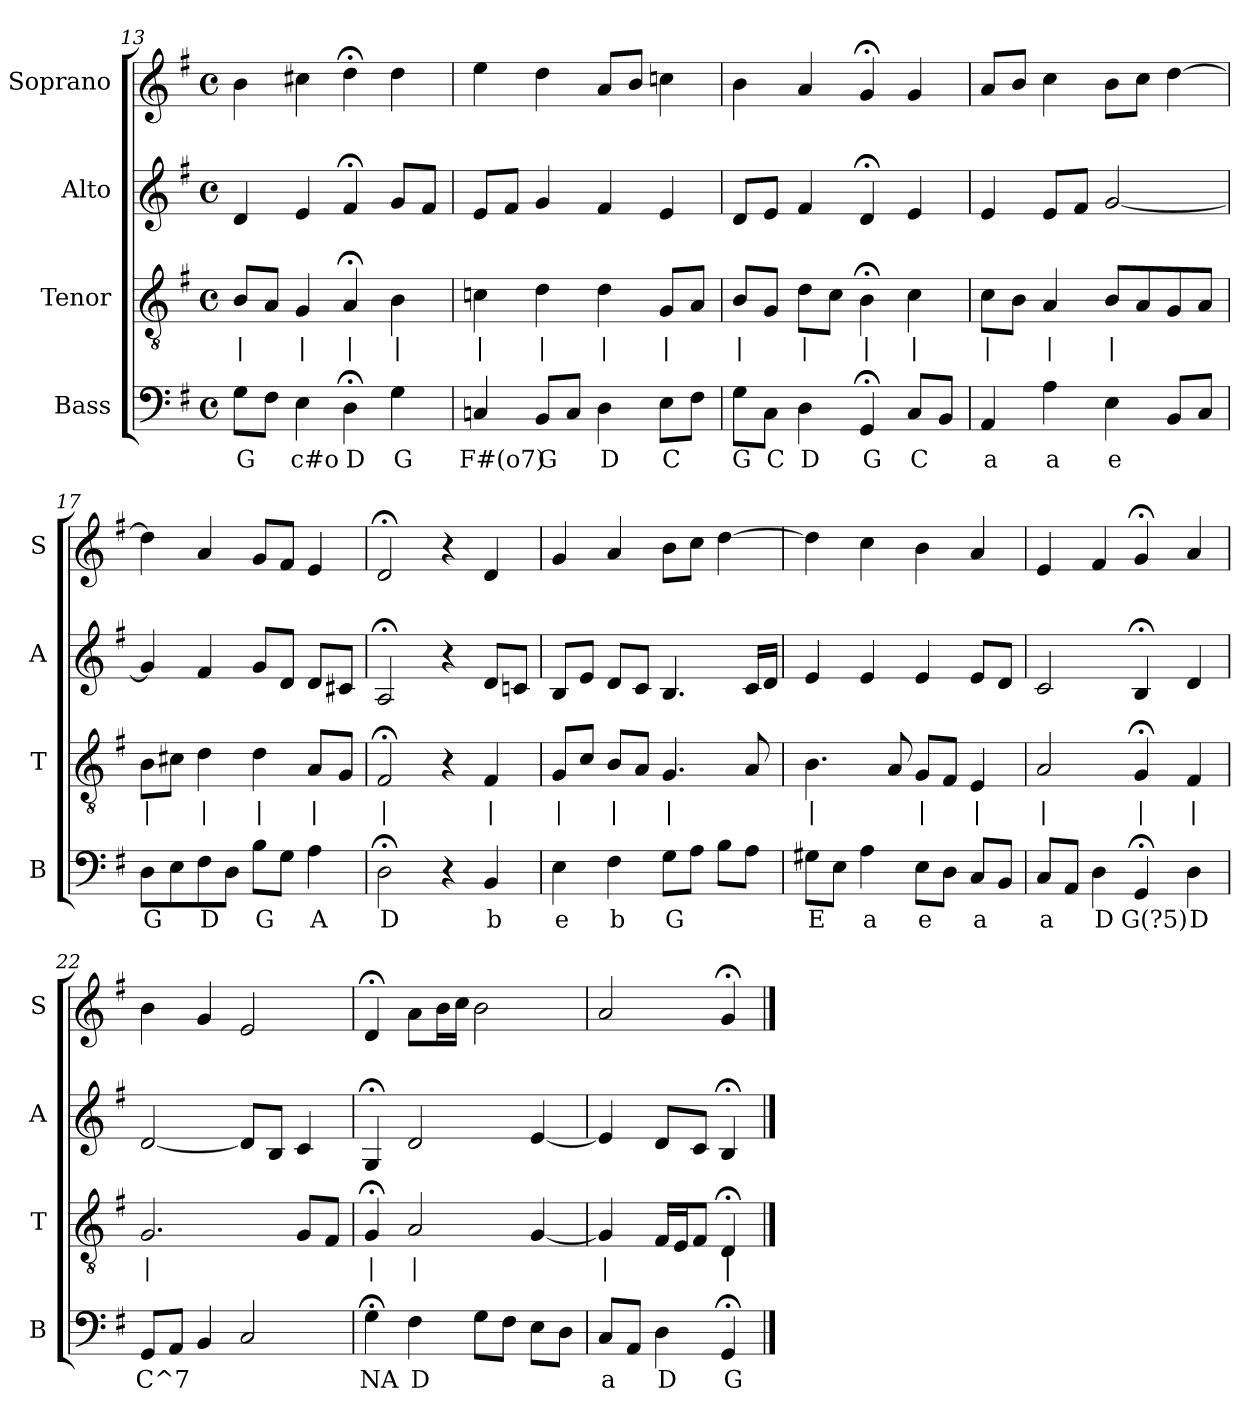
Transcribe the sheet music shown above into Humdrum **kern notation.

**kern	**text	**kern	**text	**kern	**kern
*part4	*part4	*part3	*part3	*part2	*part1
*staff4	*staff4	*staff3	*staff3	*staff2	*staff1
*I"Bass	*	*I"Tenor	*	*I"Alto	*I"Soprano
*I'B	*	*I'T	*	*I'A	*I'S
*clefF4	*	*clefGv2	*	*clefG2	*clefG2
*k[f#]	*	*k[f#]	*	*k[f#]	*k[f#]
*G:	*	*G:	*	*G:	*G:
*M4/4	*	*M4/4	*	*M4/4	*M4/4
*met(c)	*	*met(c)	*	*met(c)	*met(c)
=13	=13	=13	=13	=13	=13
8GL	G	8BL	|	4d	4b
8F#J	.	8AJ	.	.	.
4E	c#o	4G	|	4e	4cc#X
4D;<	D	4A;<	|	4f#;<	4dd;<
4G	G	4B	|	8gL	4dd
.	.	.	.	8f#J	.
=14	=14	=14	=14	=14	=14
4Cn	F#(o7)	4cn	|	8eL	4ee
.	.	.	.	8f#J	.
8BBL	G	4d	|	4g	4dd
8CJ	.	.	.	.	.
4D	D	4d	|	4f#	8aL
.	.	.	.	.	8bJ
8EL	C	8GL	|	4e	4ccn
8F#J	.	8AJ	.	.	.
=15	=15	=15	=15	=15	=15
8GL	G	8BL	|	8dL	4b
8CJ	C	8GJ	.	8eJ	.
4D	D	8dL	|	4f#	4a
.	.	8cJ	.	.	.
4GG;<	G	4B;<	|	4d;<	4g;<
8CL	C	4c	|	4e	4g
8BBJ	.	.	.	.	.
=16	=16	=16	=16	=16	=16
4AA	a	8cL	|	4e	8aL
.	.	8BJ	.	.	8bJ
4A	a	4A	|	8eL	4cc
.	.	.	.	8f#J	.
4E	e	8BL	|	[2g	8bL
.	.	8A	.	.	8ccJ
8BBL	.	8G	.	.	[4dd
8CJ	.	8AJ	.	.	.
=17	=17	=17	=17	=17	=17
8DL	G	8BL	|	4g]	4dd]
8E	.	8c#XJ	.	.	.
8F#	D	4d	|	4f#	4a
8DJ	.	.	.	.	.
8BL	G	4d	|	8gL	8gL
8GJ	.	.	.	8dJ	8f#J
4A	A	8AL	|	8dL	4e
.	.	8GJ	.	8c#XJ	.
=18	=18	=18	=18	=18	=18
2D;<	D	2F#;<	|	2A;<	2d;<
4r	.	4r	.	4r	4r
4BB	b	4F#	|	8dL	4d
.	.	.	.	8cnJ	.
=19	=19	=19	=19	=19	=19
4E	e	8GL	|	8BL	4g
.	.	8cJ	.	8eJ	.
4F#	b	8BL	|	8dL	4a
.	.	8AJ	.	8cJ	.
8GL	G	4.G	|	4.B	8bL
8AJ	.	.	.	.	8ccJ
8BL	.	.	.	.	[4dd
8AJ	.	8A	.	16cLL	.
.	.	.	.	16dJJ	.
=20	=20	=20	=20	=20	=20
8G#XL	E	4.B	|	4e	4dd]
8EJ	.	.	.	.	.
4A	a	.	.	4e	4cc
.	.	8A	.	.	.
8EL	e	8GL	|	4e	4b
8DJ	.	8F#J	.	.	.
8CL	a	4E	|	8eL	4a
8BBJ	.	.	.	8dJ	.
=21	=21	=21	=21	=21	=21
8CL	a	2A	|	2c	4e
8AAJ	.	.	.	.	.
4D	D	.	.	.	4f#
4GG;<	G(?5)	4G;<	|	4B;<	4g;<
4D	D	4F#	|	4d	4a
=22	=22	=22	=22	=22	=22
8GGL	C^7	2.G	|	[2d	4b
8AAJ	.	.	.	.	.
4BB	.	.	.	.	4g
2C	.	.	.	8dL]	2e
.	.	.	.	8BJ	.
.	.	8GL	.	4c	.
.	.	8F#J	.	.	.
=23	=23	=23	=23	=23	=23
4G;<	NA	4G;<	|	4G;<	4d;<
4F#	D	2A	|	2d	8aL
.	.	.	.	.	16bL
.	.	.	.	.	16ccJJ
8GL	.	.	.	.	2b
8F#J	.	.	.	.	.
8EL	.	[4G	.	[4e	.
8DJ	.	.	.	.	.
=24	=24	=24	=24	=24	=24
8CL	a	4G]	|	4e]	2a
8AAJ	.	.	.	.	.
4D	D	16F#LL	.	8dL	.
.	.	16EJ	.	.	.
.	.	8F#J	.	8cJ	.
4GG;<	G	4D;<	|	4B;<	4g;<
==	==	==	==	==	==
*-	*-	*-	*-	*-	*-
